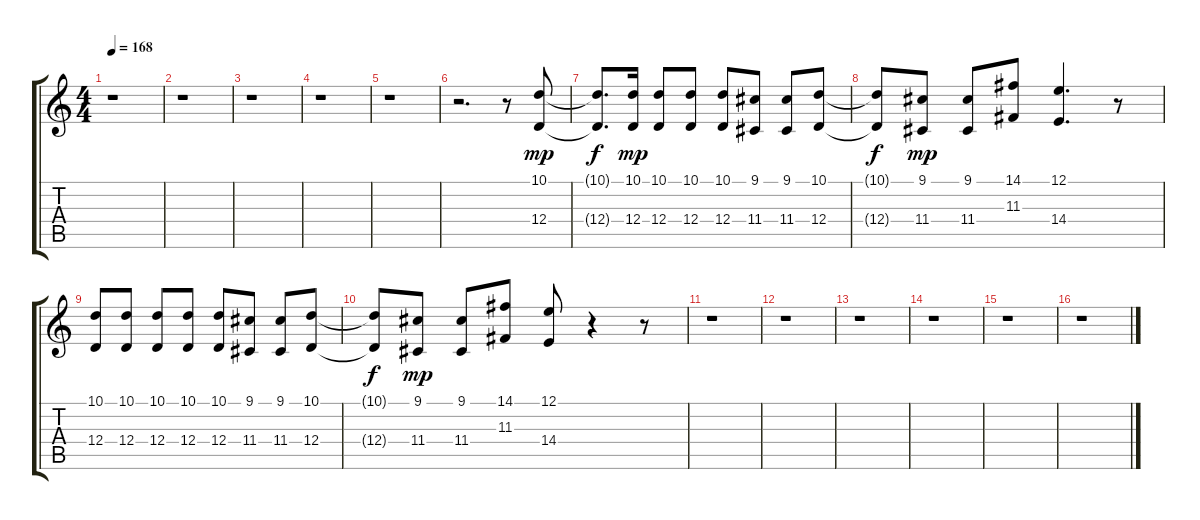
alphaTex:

\track "" {instrument flute}
\staff {score tabs}
\tuning (E4 B3 G3 D3 A2 E2) {hide}
\ts (4 4)
\tempo 168
\clef g2
\ks c
r.1{dy f} |
r.1 |
r.1 |
r.1 |
r.1 |
r.2{d} r.8 (10.1 12.4).8{dy mp} |
(10.1{t} 12.4{t}).8{d dy f} (10.1 12.4).16{dy mp} (10.1 12.4).8 (10.1 12.4).8 (10.1 12.4).8 (9.1 11.4).8 (9.1 11.4).8 (10.1 12.4).8 |
(10.1{t} 12.4{t}).8{dy f} (9.1 11.4).8{dy mp} (9.1 11.4).8 (14.1 11.3).8 (12.1 14.4).4{d} r.8 |
(10.1 12.4).8 (10.1 12.4).8 (10.1 12.4).8 (10.1 12.4).8 (10.1 12.4).8 (9.1 11.4).8 (9.1 11.4).8 (10.1 12.4).8 |
(10.1{t} 12.4{t}).8{dy f} (9.1 11.4).8{dy mp} (9.1 11.4).8 (14.1 11.3).8 (12.1 14.4).8 r.4 r.8 |
r.1 |
r.1 |
r.1 |
r.1 |
r.1 |
r.1
